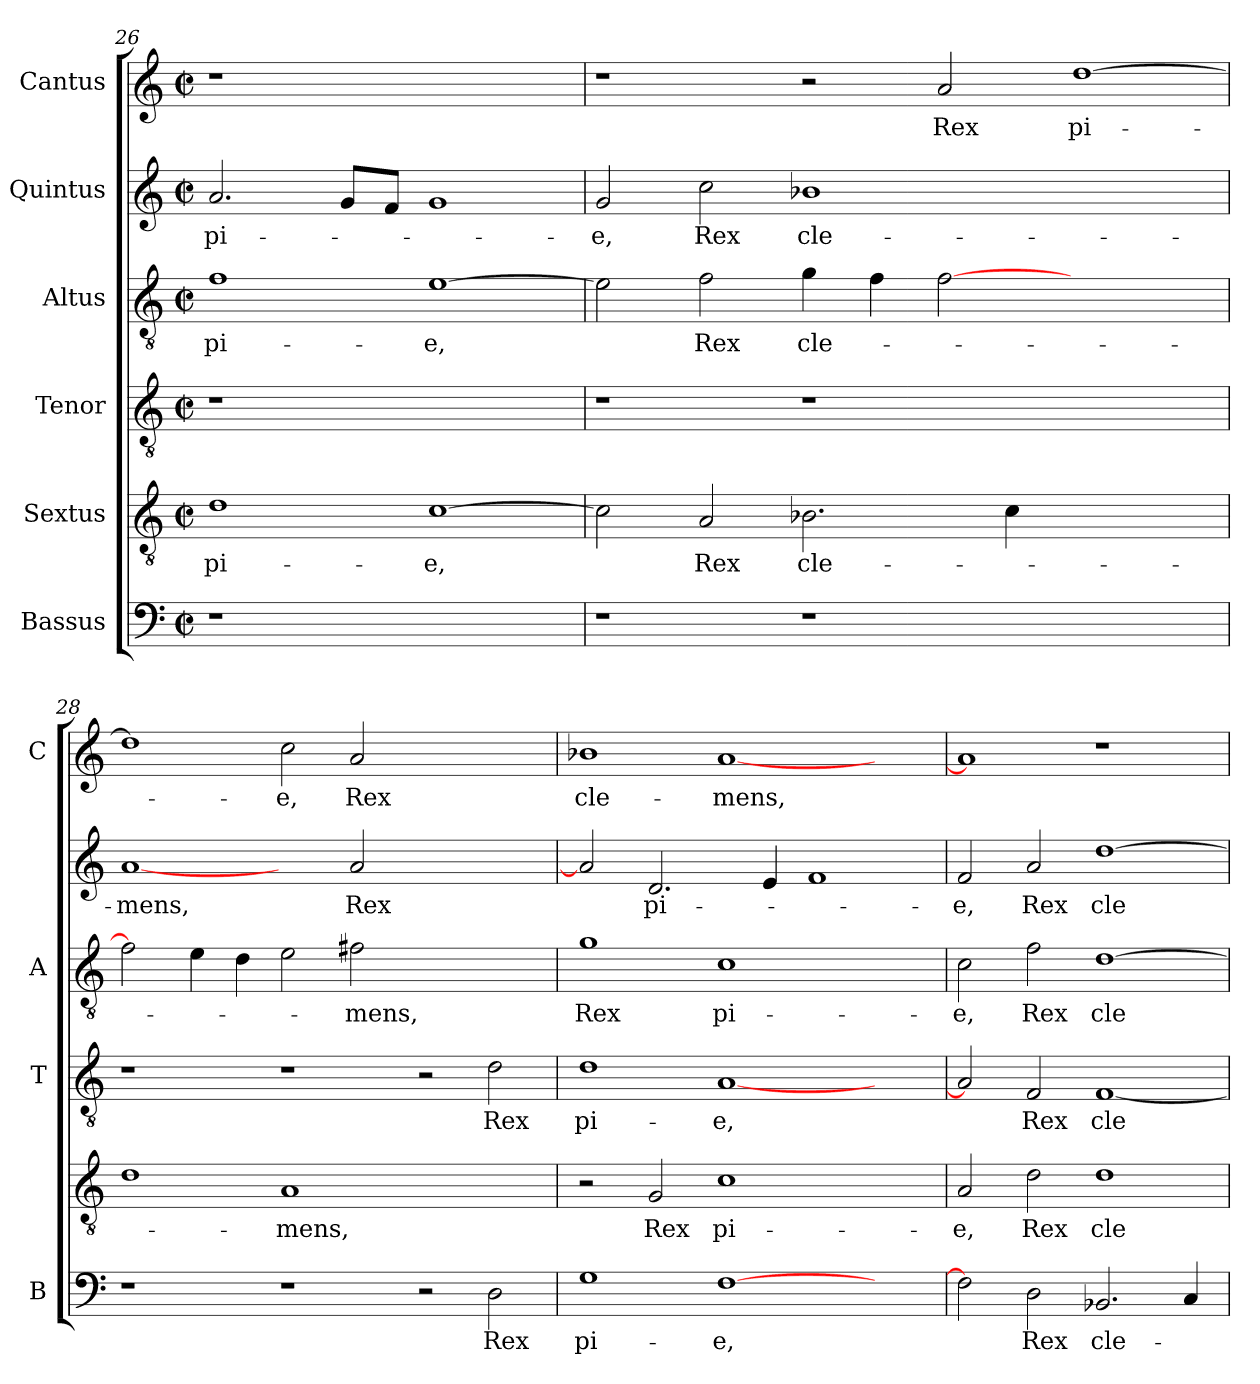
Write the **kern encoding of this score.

**kern	**text	**kern	**text	**kern	**text	**kern	**text	**kern	**text	**kern	**text
*part6	*part6	*part5	*part5	*part4	*part4	*part3	*part3	*part2	*part2	*part1	*part1
*staff6	*staff6	*staff5	*staff5	*staff4	*staff4	*staff3	*staff3	*staff2	*staff2	*staff1	*staff1
*I"Bassus	*	*I"Sextus	*	*I"Tenor	*	*I"Altus	*	*I"Quintus	*	*I"Cantus	*
*I'B	*	*	*	*I'T	*	*I'A	*	*	*	*I'C	*
!!LO:PB:g=z
*clefF4	*	*clefGv2	*	*clefGv2	*	*clefGv2	*	*clefG2	*	*clefG2	*
*k[]	*	*k[]	*	*k[]	*	*k[]	*	*k[]	*	*k[]	*
*C:	*	*C:	*	*C:	*	*C:	*	*C:	*	*C:	*
*M2/2	*	*M2/2	*	*M2/2	*	*M2/2	*	*M2/2	*	*M2/2	*
*met(c|)	*	*met(c|)	*	*met(c|)	*	*met(c|)	*	*met(c|)	*	*met(c|)	*
=26	=26	=26	=26	=26	=26	=26	=26	=26	=26	=26	=26
1r	.	1d	pi-	1r	.	1f	pi-	2.a/	pi-	1r	.
.	.	.	.	.	.	.	.	8g/L	.	.	.
.	.	.	.	.	.	.	.	8f/J	.	.	.
1ryy	.	[1c	-e,	1ryy	.	[1e	-e,	1g	.	1ryy	.
=27	=27	=27	=27	=27	=27	=27	=27	=27	=27	=27	=27
1r	.	2c\]	.	1r	.	2e\]	.	2g/	-e,	1r	.
.	.	2A/	Rex	.	.	2f\	Rex	2cc\	Rex	.	.
1r	.	2.B-X\	cle-	1r	.	4g\	cle-	1b-X	cle-	2r	.
.	.	.	.	.	.	4f\	.	.	.	.	.
.	.	.	.	.	.	[2f\	.	.	.	2a/	Rex
.	.	4c\	.	.	.	.	.	.	.	.	.
1ryy	.	1ryy	.	1ryy	.	1ryy	.	1ryy	.	[1dd	pi-
=28	=28	=28	=28	=28	=28	=28	=28	=28	=28	=28	=28
1r	.	1d	.	1r	.	2f\]	.	[1a	-mens,	1dd]	.
.	.	.	.	.	.	4e\	.	.	.	.	.
.	.	.	.	.	.	4d\	.	.	.	.	.
1r	.	1A	-mens,	1r	.	2e\	.	2ryy	.	2cc\	-e,
.	.	.	.	.	.	2f#X\	-mens,	2a/	Rex	2a/	Rex
2r	.	1ryy	.	2r	.	1ryy	.	1ryy	.	1ryy	.
2D\	Rex	.	.	2d\	Rex	.	.	.	.	.	.
=29	=29	=29	=29	=29	=29	=29	=29	=29	=29	=29	=29
1G	pi-	2r	.	1d	pi-	1g	Rex	2a]	.	1b-X	cle-
.	.	2G/	Rex	.	.	.	.	2.d/	pi-	.	.
[1F	-e,	1c	pi-	[1A	-e,	1c	pi-	.	.	[1a	-mens,
.	.	.	.	.	.	.	.	4e/	.	.	.
.	.	.	.	.	.	.	.	1f	.	.	.
2ryy	.	2ryy	.	2ryy	.	2ryy	.	.	.	2ryy	.
!!LO:LB:g=z
=30	=30	=30	=30	=30	=30	=30	=30	=30	=30	=30	=30
2F\]	.	2A/	-e,	2A/]	.	2c\	-e,	2f/	-e,	1a]	.
2D\	Rex	2d\	Rex	2F/	Rex	2f\	Rex	2a/	Rex	.	.
2.BB-X/	cle-	1d	cle-	[1F	cle-	[1d	cle-	[1dd	cle-	1r	.
4C/	.	.	.	.	.	.	.	.	.	.	.
=	=	=	=	=	=	=	=	=	=	=	=
*-	*-	*-	*-	*-	*-	*-	*-	*-	*-	*-	*-
